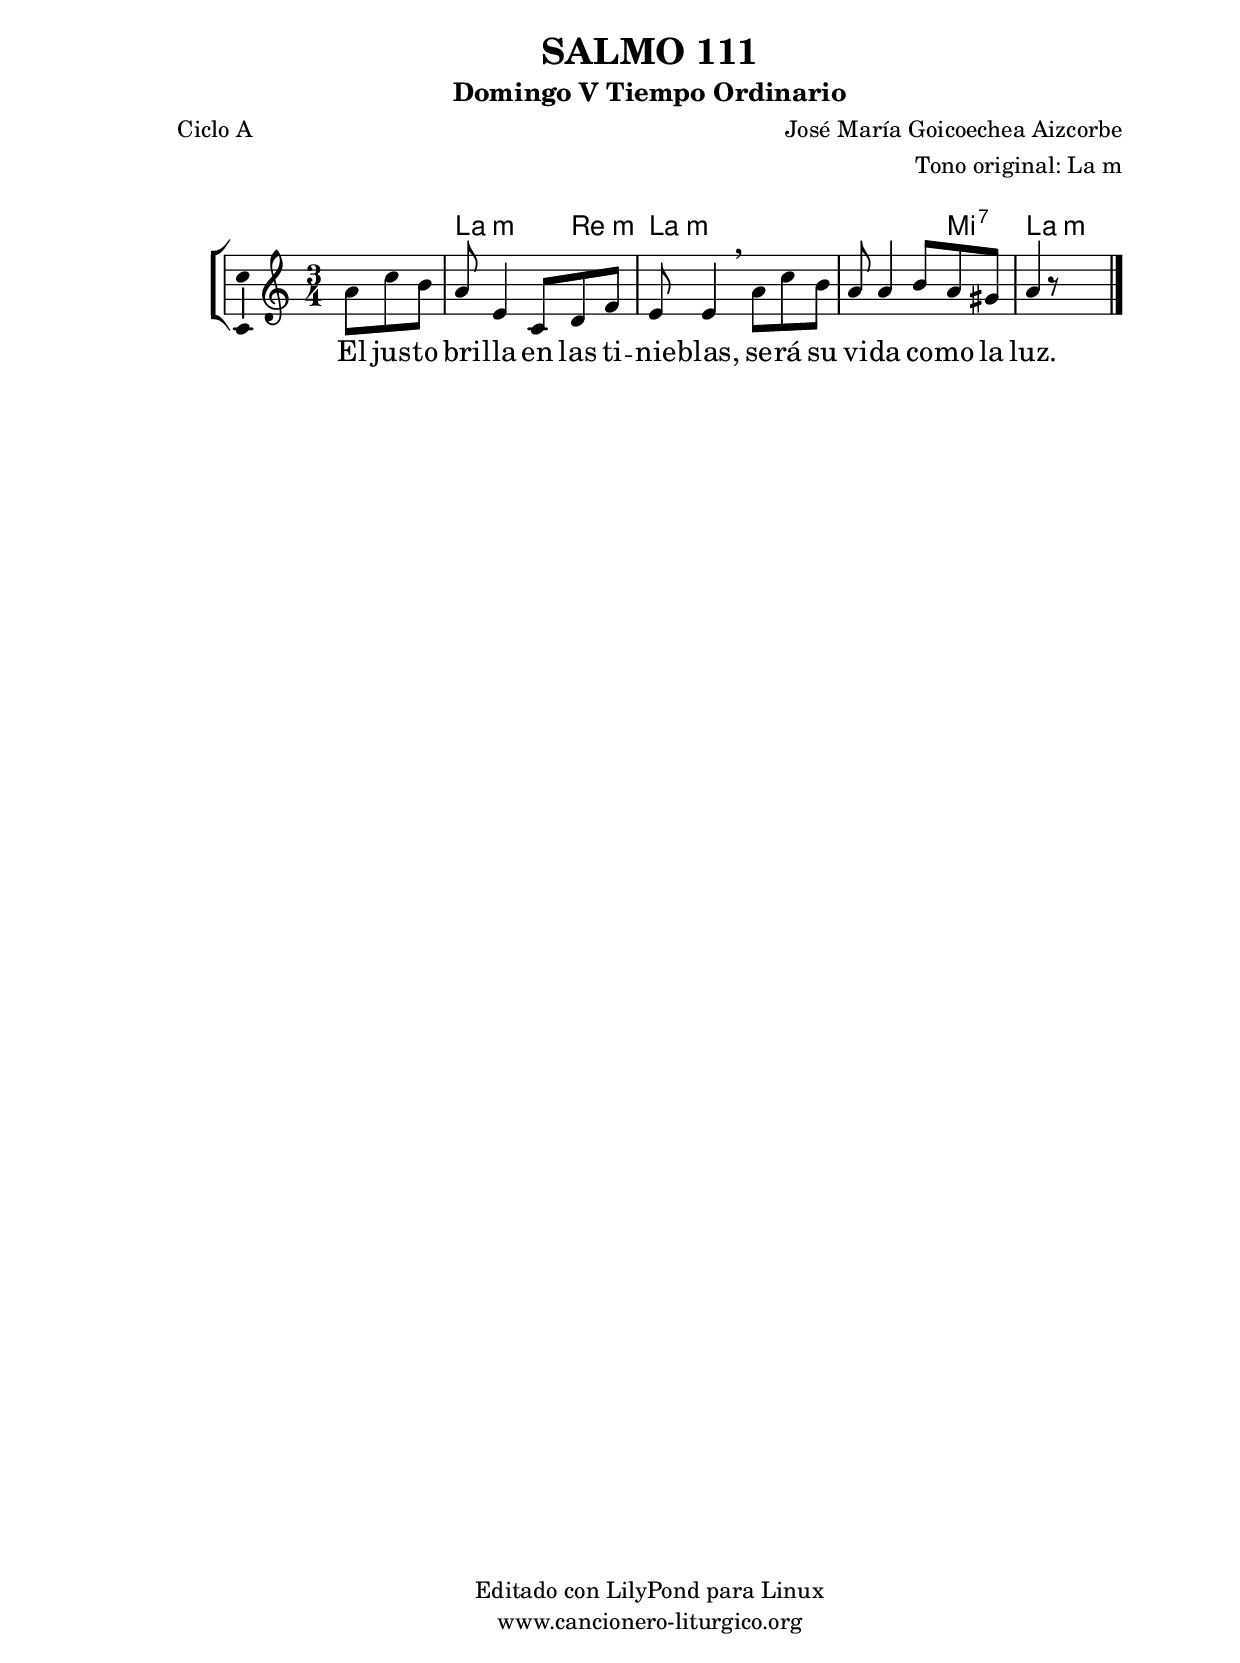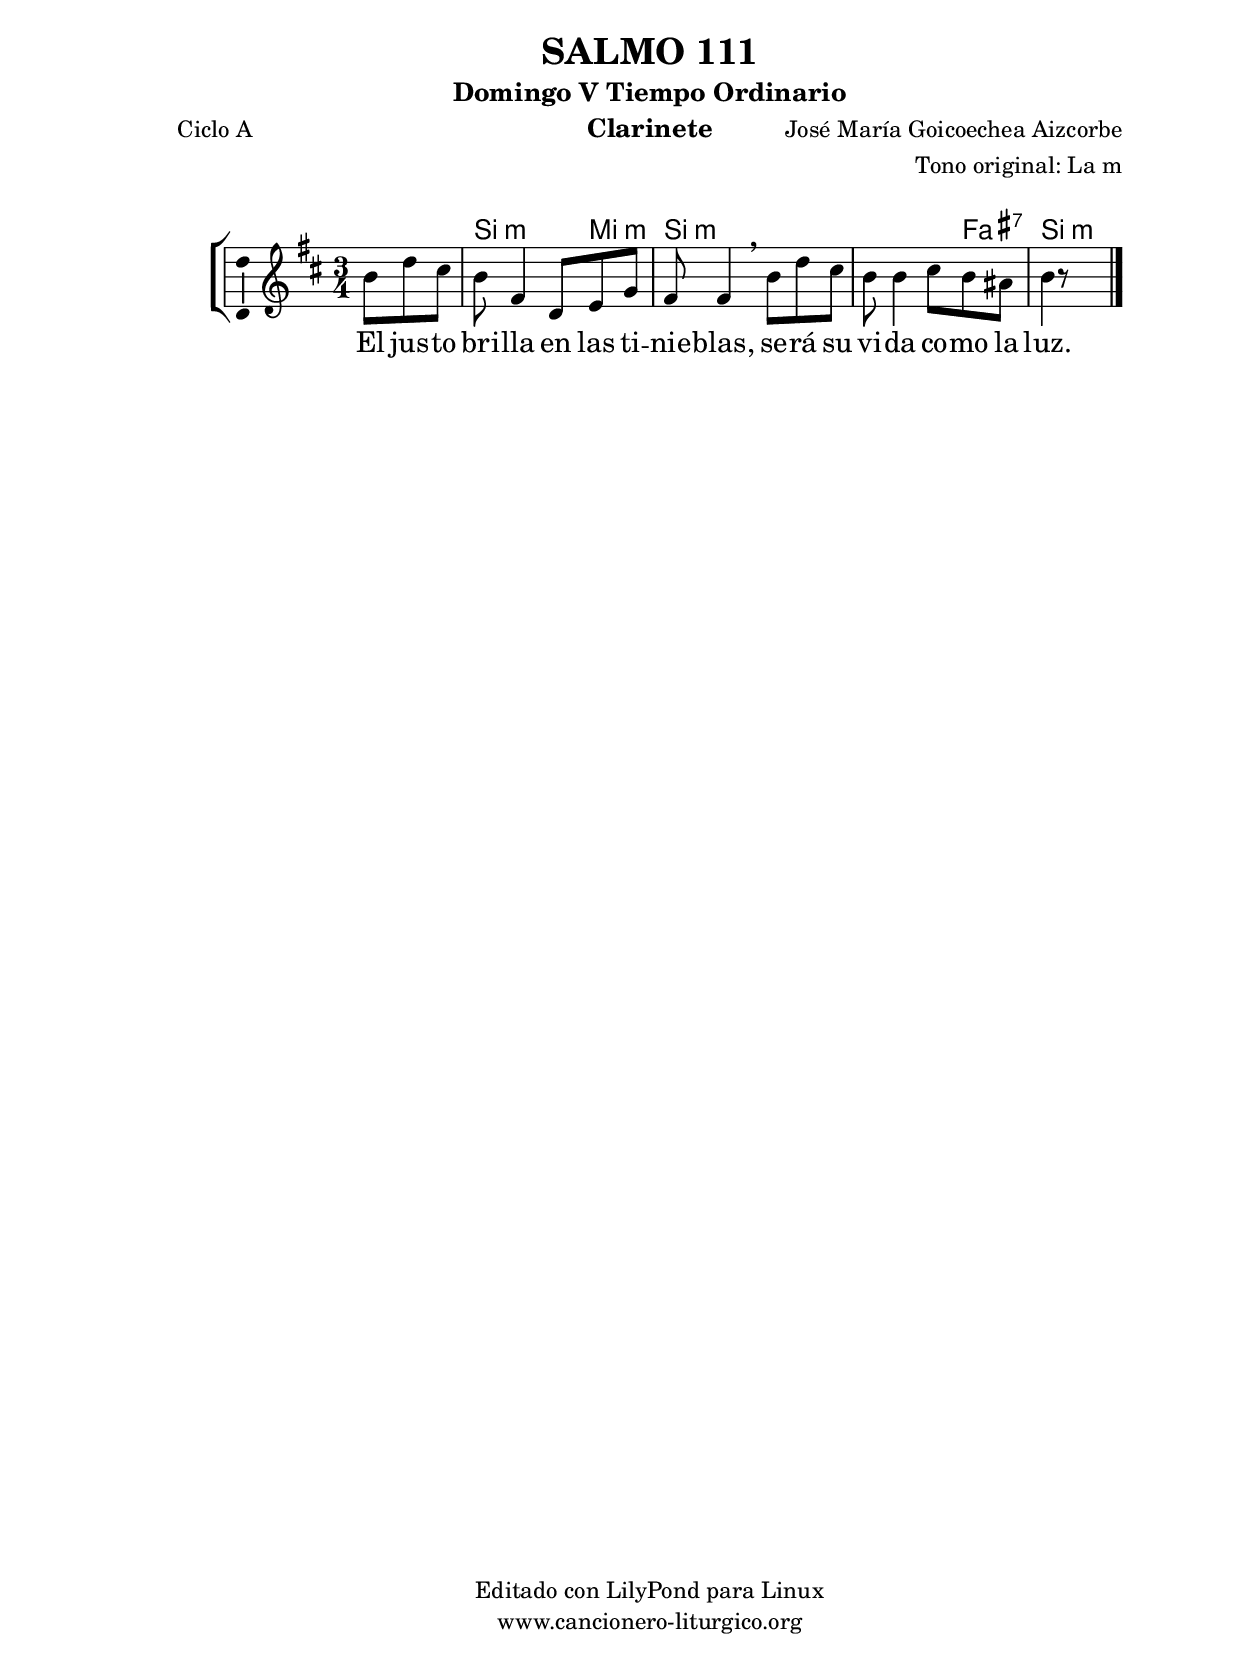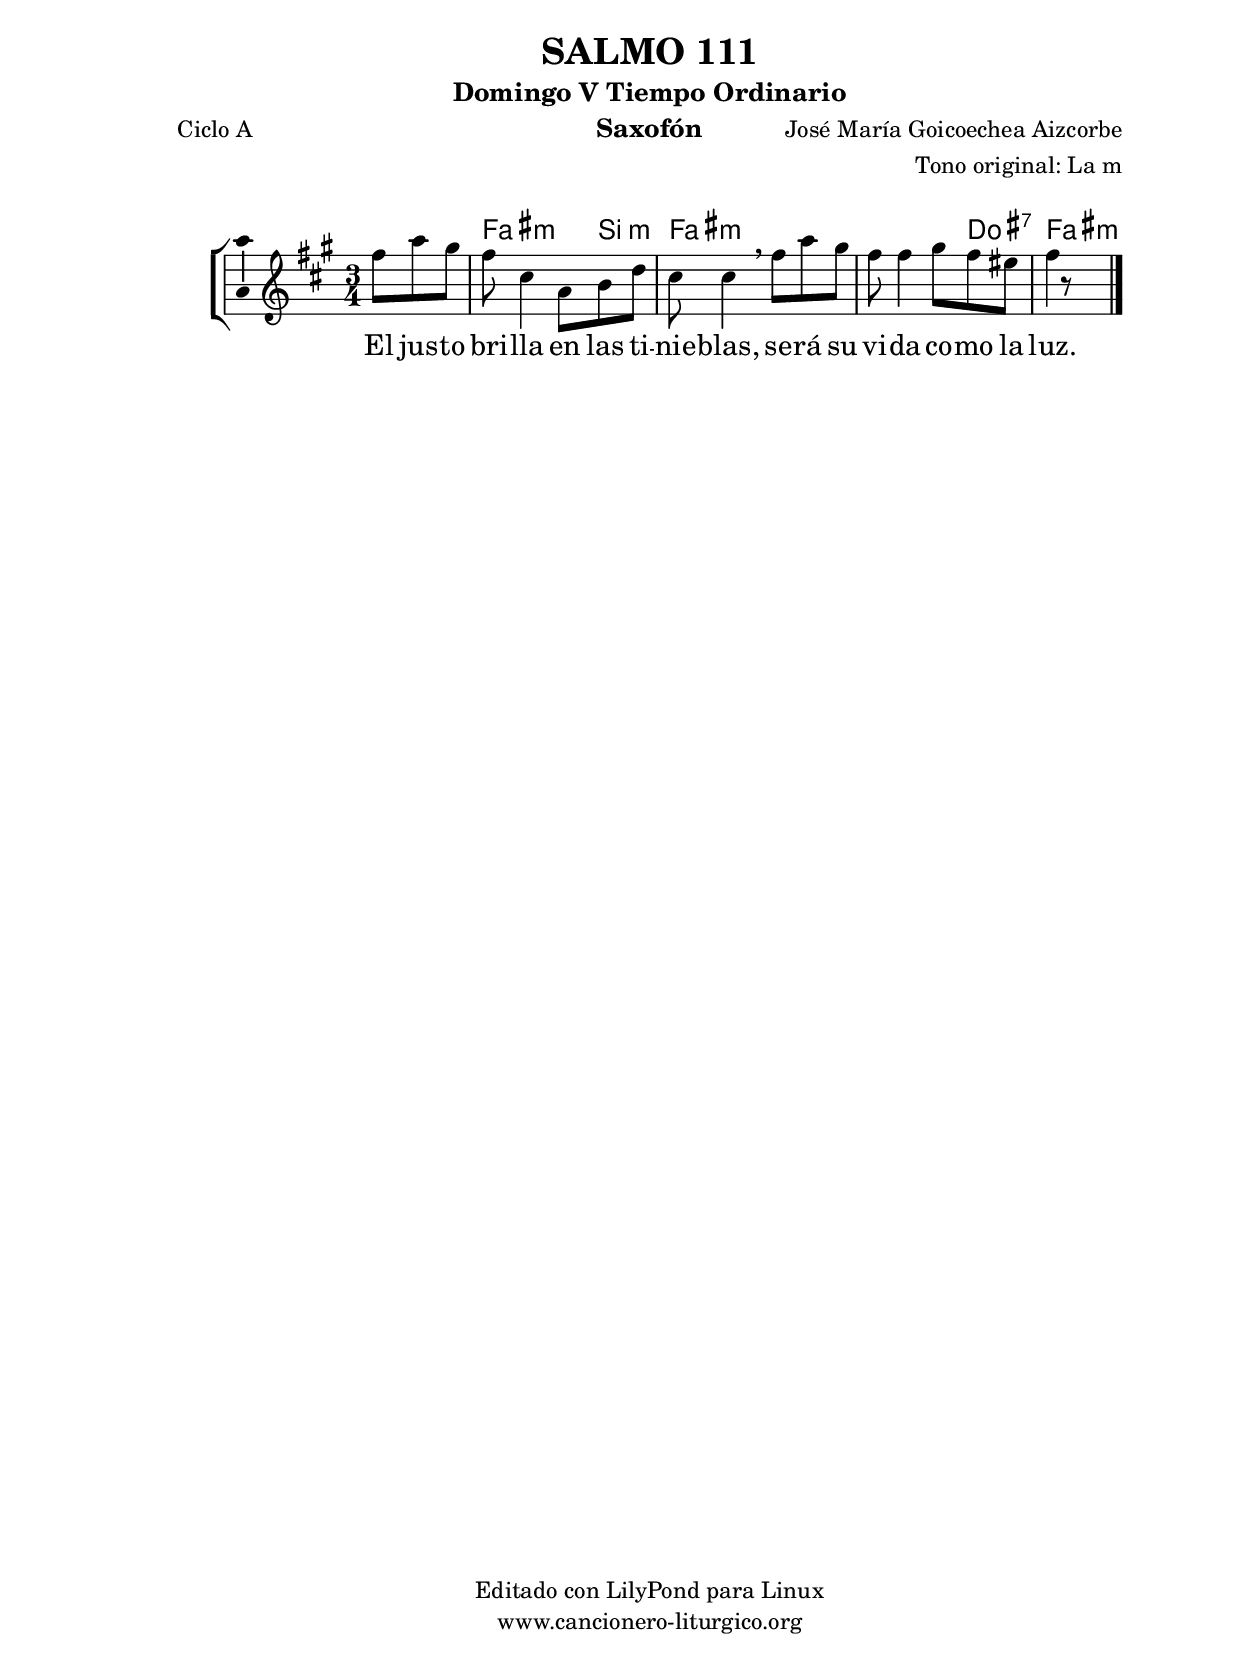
%
%para convertir .midi en .wav:
%timidity filename.midi -Ow -o finename.wav
%
%
%Para convertir de .wav a .mp3:
%lame -h -m j filename.wav
%
%
%para escuchar el midi:
%timidity nombrefichero.midi
%


%versión de lilypond para la que se ha escrito esta partitura:
\version "2.16.0"

	%Tamaño papel
	#(set-default-paper-size "a4")
	%Tamaño partitura
	#(set-global-staff-size 20)
	%No responde al pulsar sobre una nota
	#(ly:set-option 'point-and-click #f)

%parámetros del encabezamiento:
\header {
	title = "SALMO 111"
	subtitle = "Domingo V Tiempo Ordinario"
	composer = "José María Goicoechea Aizcorbe"
	poet = "Ciclo A"
	meter = ""
	arranger = "Tono original: La m"
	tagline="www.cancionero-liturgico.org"
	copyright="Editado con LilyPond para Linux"
	tiempo = "Ordinario"
	usos = "Salmo"
	letra = "El justo brilla en las tinieblas, será su vida como la luz."
	}

%parámetros asociados al papel:
\paper  {
	oddHeaderMarkup = \markup {\fill-line { \on-the-fly #not-first-page \fromproperty #'header:title \on-the-fly #not-first-page \fromproperty #'header:composer }}
	evenHeaderMarkup = \markup {\fill-line { \fromproperty #'header:composer \fromproperty #'header:title }}
	#(set-paper-size "a4")
	print-page-number = ##f
	first-page-number = 1
	print-first-page-number = ##f
%	head-separation = 3.0 \cm
	top-margin = 2.0 \cm
	bottom-margin = 0.5\cm
%%%	bottom-margin = -1.0\cm
	left-margin = 3.0 \cm
	line-width = 16.0 \cm 
	indent = 8\mm
	interscoreline = 2.\mm
	between-system-space = 15\mm
%	para que las partituras no llenen la hoja:
	ragged-bottom = ##t
%	idem para la última hoja:
	ragged-last-bottom = ##f
%	para que las partituras llenen el ancho del papel:
	ragged-last = ##f
	after-title-space = 2.5 \cm
%page-count=1
system-count=1

	%Flexible Vertical Spacing
%	markup-markup-spacing =
%	#'((basic-distance . 15) (minimum-distance . 15) (padding . 3))
	markup-system-spacing =
	#'((basic-distance . 15) (minimum-distance . 15) (padding . 3))
	system-system-spacing =
	#'((basic-distance . 15) (minimum-distance . 15) (padding . 3))
	score-system-spacing =
	#'((basic-distance . 15) (minimum-distance . 15) (padding . 5))
%	top-system-spacing = % header
%	#'((basic-distance . 8) (minimum-distance . 0) (padding . 3))
%	top-markup-spacing =
%	#'((basic-distance . 20) (minimum-distance . 20) (padding . 3))
	last-bottom-spacing = % footer
	#'((basic-distance . 5) (minimum-distance . 5) (padding . 3))
%	score-markup-spacing =
%	#'((basic-distance . 16) (minimum-distance . 13) (padding . 3))

	}


%parámetros que afectan a toda la partitura:
global =  {
	%clave de sol (G):
	\clef G
	%armadura:
%%%	\transpose c d
	\key a \minor
	\tempo 4=80
	\set Score.tempoHideNote = ##t
	}


acordes = {
	\italianChords
	\chordmode {
%%%	\transpose c d
{
s2.
a2:m d4:m a2:m s4 a2:m e4:7 a2.:m

	}
	}
}


melodia = 
{
%%%	\transpose c d
	\relative c''{
	\time 3/4

s4. a8 c b
a8 e4 c8 d f
e8 e4 \breathe a8 c b
a8 a4 b8 a gis
a4 r8 s4.

	\bar "|."
	}
	}


texto = \lyricmode {
El jus -- to bri -- lla en las ti -- nie -- blas, se -- rá su vi -- da co -- mo la luz.

	}


acordesStaff = \context ChordNames = acordesStaff <<
	\set chordChanges = ##t
	\acordes
	>>


vozStaff = \context Voice = vozStaff
\with {\consists "Ambitus_engraver"}
<<
%	\set Staff.instrumentName = ""
%	\set Staff.shortInstrumentName = ""
%	\set Staff.midiInstrument = #"clarinet"
%	\set Staff.midiInstrument = #"cello"
%	\set Staff.midiInstrument = #"flute"
	\set Staff.midiInstrument = #"electric guitar (jazz)"
%	\set Staff.midiInstrument = #"english horn"
%	\set Staff.midiInstrument = #"violin"
%	\set Staff.midiInstrument = #"glockenspiel"
	\set Staff.midiMinimumVolume = #0.7
	\set Staff.midiMaximumVolume = #0.9
	\global
	\melodia
	>>


textoStaff = \context Lyrics = textoStaff <<
	\lyricsto vozStaff \texto
	>>

\book {
	\score {
		\context ChoirStaff {
			\override StaffGroup.SystemStartBracket #'collapse-height = #1
			\override Score.SystemStartBar #'collapse-height = #1
			<<
			\acordesStaff
			\vozStaff
			\textoStaff
			>>
			}
		\layout {
	    		\context {
				\Lyrics
				\override LyricText #'font-size = #2
				}
	   		 \context {
				\Score
				%fontSize = #3
				\override StaffSymbol #'staff-space = #(magstep +3)
				%\override Beam #'thickness = #0.55
				%\override SpacingSpanner #'spacing-increment = #1.0
				%\override Slur #'height-limit = #1.5
				}
			}
		}
	\score {
		\unfoldRepeats
		\context ChoirStaff {
			<<
			\acordesStaff
			\vozStaff
			>>
			}
		\midi {
	  		\context {
	  			\Score
				tempoWholesPerMinute = #(ly:make-moment 70 4)
				}
			}
		}
	}

%Partitura para clarinete
#(define output-suffix "C")
\book {
	\header{
		instrument = "Clarinete"
		}
	\score {
		\context ChoirStaff {
			\override StaffGroup.SystemStartBracket #'collapse-height = #1
			\override Score.SystemStartBar #'collapse-height = #1
\transpose c d
			<<
			\acordesStaff
			\vozStaff
			\textoStaff
			>>
			}
		\layout {
	    		\context {
				\Lyrics
				\override LyricText #'font-size = #2
				}
	   		 \context {
				\Score
				\override StaffSymbol #'staff-space = #(magstep +3)
				}
			}
		}
	}

%Partitura para saxofón
#(define output-suffix "S")
\book {
	\header{
		instrument = "Saxofón"
		}
	\score {
		\context ChoirStaff {
			\override StaffGroup.SystemStartBracket #'collapse-height = #1
			\override Score.SystemStartBar #'collapse-height = #1
\transpose c a
			<<
			\acordesStaff
			\vozStaff
			\textoStaff
			>>
			}
		\layout {
	    		\context {
				\Lyrics
				\override LyricText #'font-size = #2
				}
	   		 \context {
				\Score
				\override StaffSymbol #'staff-space = #(magstep +3)
				}
			}
		}
	}

